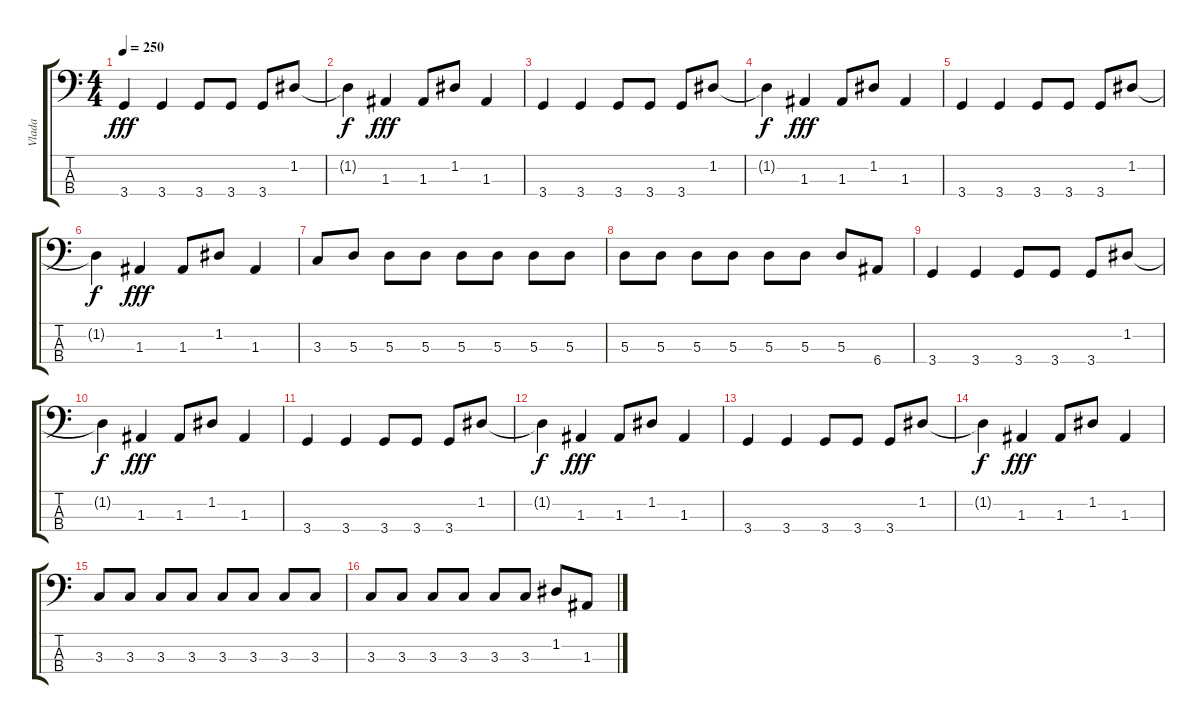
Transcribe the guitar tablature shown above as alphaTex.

\track ("Vlada" "Vlada") {instrument electricbassfinger}
\staff {score tabs}
\tuning (G2 D2 A1 E1) {hide}
\ts (4 4)
\tempo 250
\clef f4
\ks c
3.4.4{dy fff} 3.4.4 3.4.8 3.4.8 3.4.8 1.2.8 |
1.2{t}.4{dy f} 1.3.4{dy fff} 1.3.8 1.2.8 1.3.4 |
3.4.4 3.4.4 3.4.8 3.4.8 3.4.8 1.2.8 |
1.2{t}.4{dy f} 1.3.4{dy fff} 1.3.8 1.2.8 1.3.4 |
3.4.4 3.4.4 3.4.8 3.4.8 3.4.8 1.2.8 |
1.2{t}.4{dy f} 1.3.4{dy fff} 1.3.8 1.2.8 1.3.4 |
3.3.8 5.3.8 5.3.8 5.3.8 5.3.8 5.3.8 5.3.8 5.3.8 |
5.3.8 5.3.8 5.3.8 5.3.8 5.3.8 5.3.8 5.3.8 6.4.8 |
3.4.4 3.4.4 3.4.8 3.4.8 3.4.8 1.2.8 |
1.2{t}.4{dy f} 1.3.4{dy fff} 1.3.8 1.2.8 1.3.4 |
3.4.4 3.4.4 3.4.8 3.4.8 3.4.8 1.2.8 |
1.2{t}.4{dy f} 1.3.4{dy fff} 1.3.8 1.2.8 1.3.4 |
3.4.4 3.4.4 3.4.8 3.4.8 3.4.8 1.2.8 |
1.2{t}.4{dy f} 1.3.4{dy fff} 1.3.8 1.2.8 1.3.4 |
3.3.8 3.3.8 3.3.8 3.3.8 3.3.8 3.3.8 3.3.8 3.3.8 |
3.3.8 3.3.8 3.3.8 3.3.8 3.3.8 3.3.8 1.2.8 1.3.8
